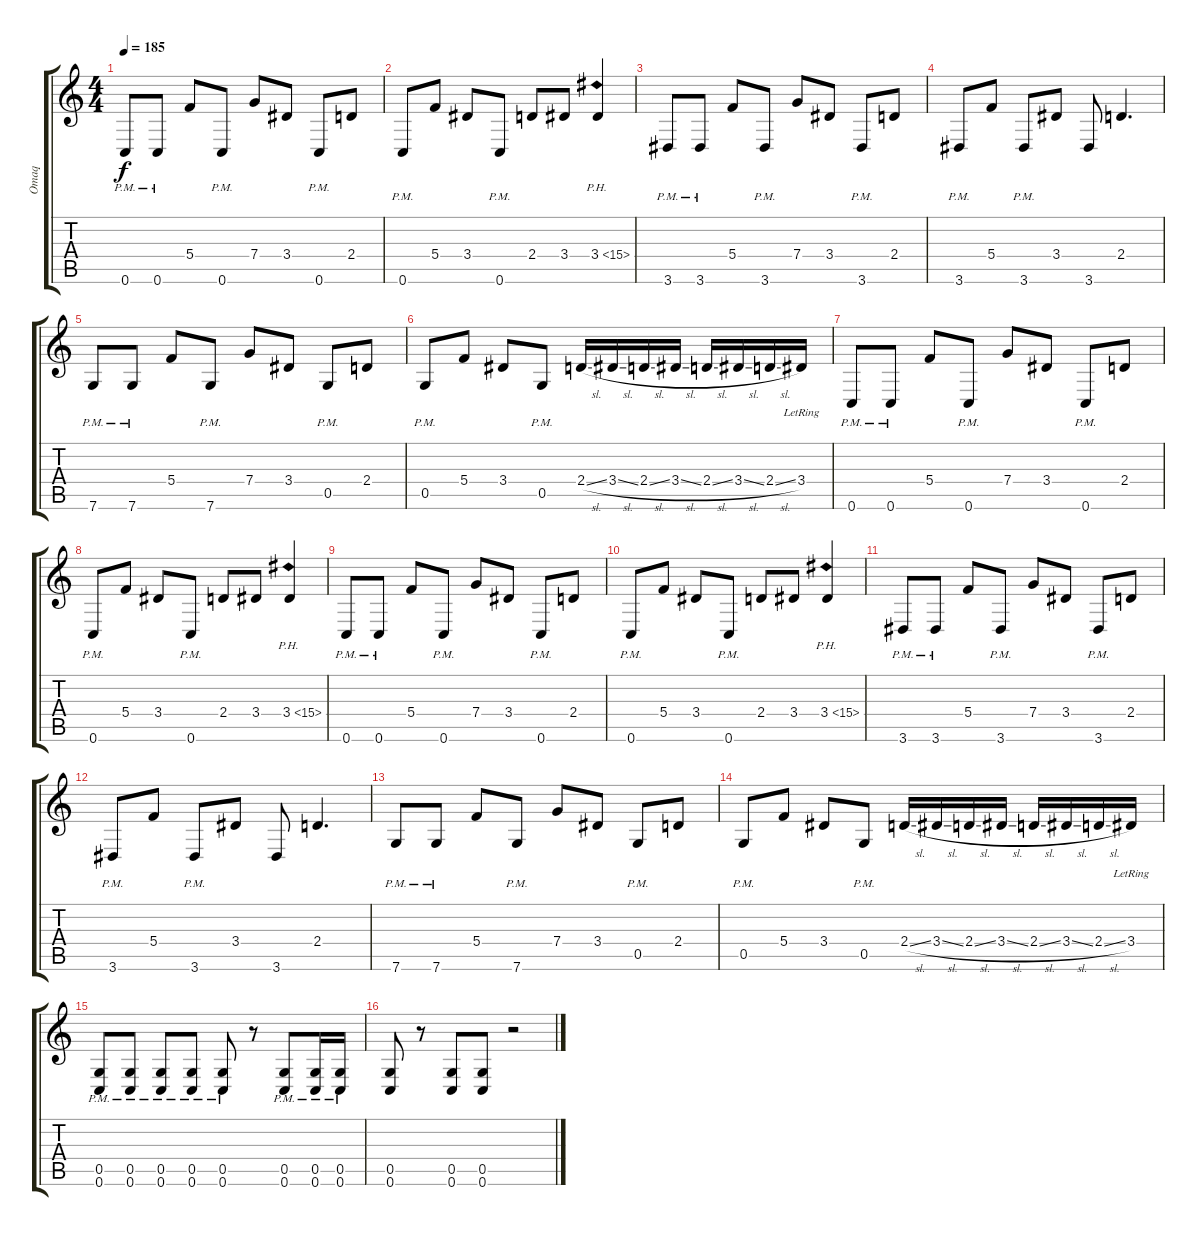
\track ("Omaq" "Omaq") {instrument distortionguitar}
\staff {score tabs}
\tuning (D4 A3 F3 C3 G2 C2) {hide}
\ts (4 4)
\tempo 185
\clef g2
\ks c
0.6{pm}.8{dy f} 0.6{pm}.8 5.4.8 0.6{pm}.8 7.4.8 3.4.8 0.6{pm}.8 2.4.8 |
0.6{pm}.8 5.4.8 3.4.8 0.6{pm}.8 2.4.8 3.4.8 3.4{ph 12}.4 |
3.6{pm}.8 3.6{pm}.8 5.4.8 3.6{pm}.8 7.4.8 3.4.8 3.6{pm}.8 2.4.8 |
3.6{pm}.8 5.4.8 3.6{pm}.8 3.4.8 3.6.8 2.4.4{d} |
7.6{pm}.8 7.6{pm}.8 5.4.8 7.6{pm}.8 7.4.8 3.4.8 0.5{pm}.8 2.4.8 |
0.5{pm}.8 5.4.8 3.4.8 0.5{pm}.8 2.4{sl}.16 3.4{sl}.16 2.4{sl}.16 3.4{sl}.16 2.4{sl}.16 3.4{sl}.16 2.4{sl}.16 3.4{lr}.16 |
0.6{pm}.8 0.6{pm}.8 5.4.8 0.6{pm}.8 7.4.8 3.4.8 0.6{pm}.8 2.4.8 |
0.6{pm}.8 5.4.8 3.4.8 0.6{pm}.8 2.4.8 3.4.8 3.4{ph 12}.4 |
0.6{pm}.8 0.6{pm}.8 5.4.8 0.6{pm}.8 7.4.8 3.4.8 0.6{pm}.8 2.4.8 |
0.6{pm}.8 5.4.8 3.4.8 0.6{pm}.8 2.4.8 3.4.8 3.4{ph 12}.4 |
3.6{pm}.8 3.6{pm}.8 5.4.8 3.6{pm}.8 7.4.8 3.4.8 3.6{pm}.8 2.4.8 |
3.6{pm}.8 5.4.8 3.6{pm}.8 3.4.8 3.6.8 2.4.4{d} |
7.6{pm}.8 7.6{pm}.8 5.4.8 7.6{pm}.8 7.4.8 3.4.8 0.5{pm}.8 2.4.8 |
0.5{pm}.8 5.4.8 3.4.8 0.5{pm}.8 2.4{sl}.16 3.4{sl}.16 2.4{sl}.16 3.4{sl}.16 2.4{sl}.16 3.4{sl}.16 2.4{sl}.16 3.4{lr}.16 |
(0.5{pm} 0.6{pm}).8 (0.5{pm} 0.6{pm}).8 (0.5{pm} 0.6{pm}).8 (0.5{pm} 0.6{pm}).8{txt ""} (0.5{pm} 0.6{pm}).8 r.8 (0.5{pm} 0.6{pm}).8 (0.5{pm} 0.6{pm}).16 (0.5{pm} 0.6{pm}).16 |
(0.5 0.6).8 r.8 (0.5 0.6).8 (0.5 0.6).8 r.2
